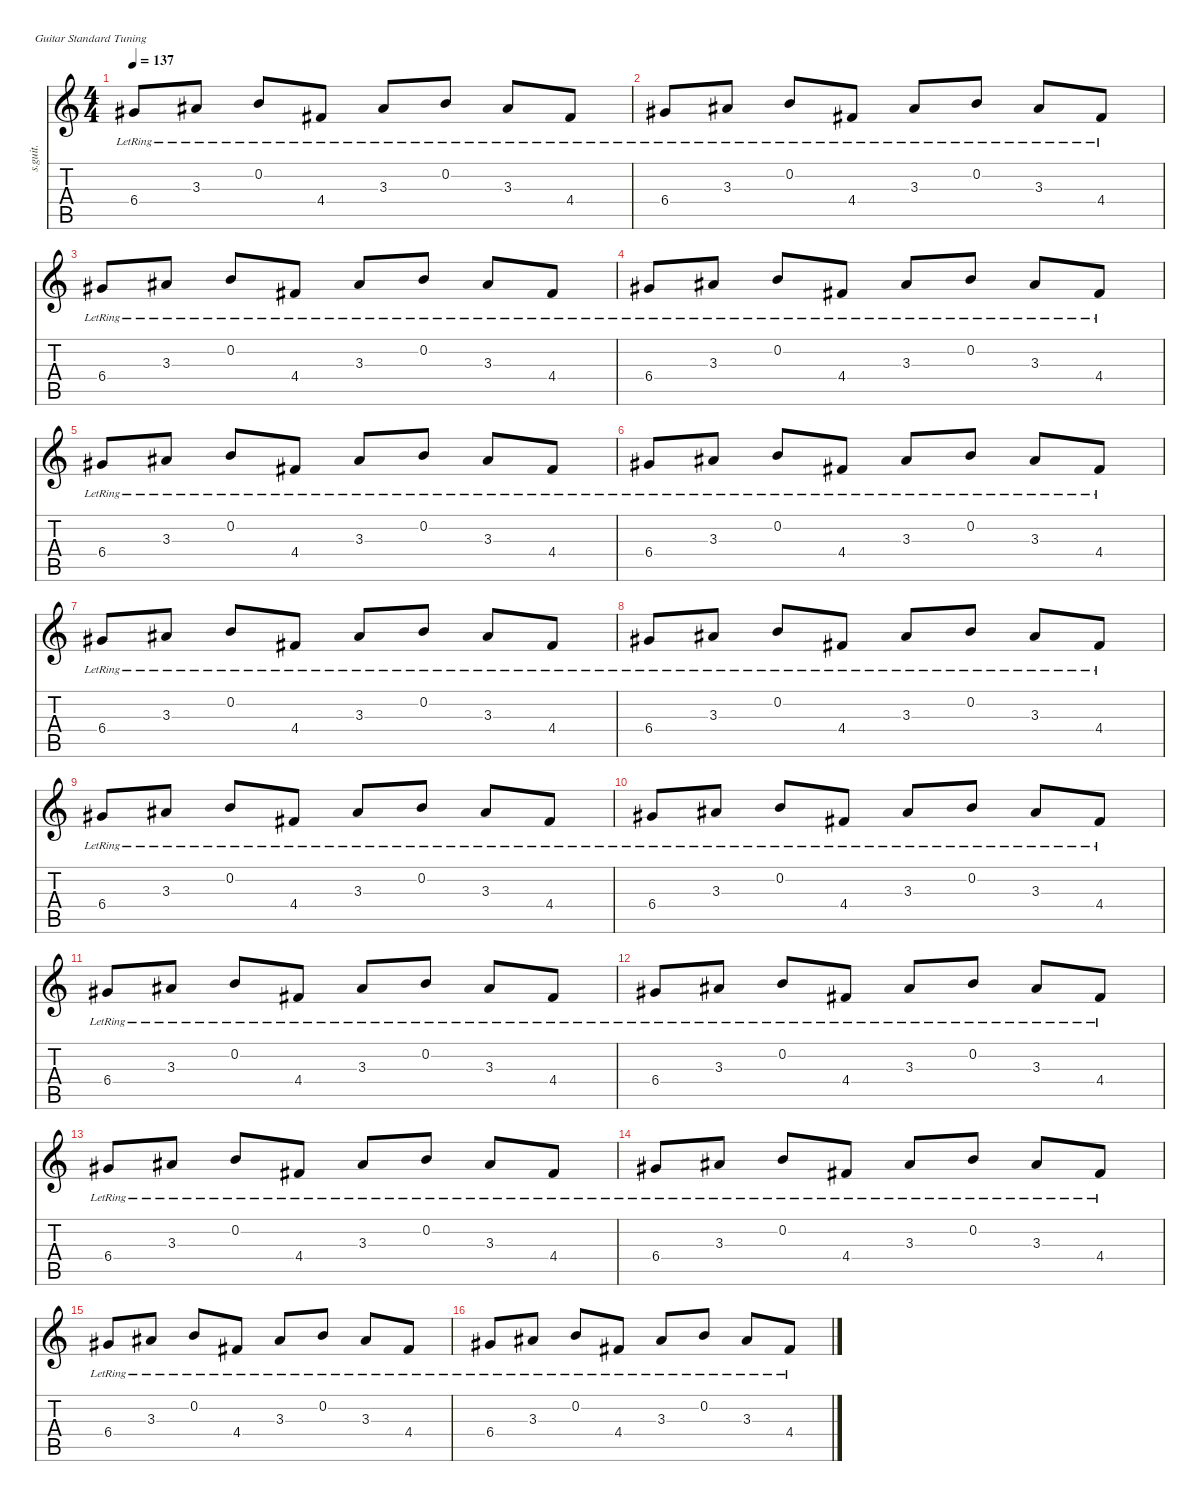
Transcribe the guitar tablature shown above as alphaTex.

\defaultSystemsLayout 4
\hideDynamics
\bracketExtendMode nobrackets
\otherSystemsTrackNameOrientation horizontal
\track ("Mikael Akerfeldt (Acoustic and Solo)" "s.guit.") {instrument acousticguitarsteel}
\staff {score tabs}
\tuning (E4 B3 G3 D3 A2 E2)
\ts (4 4)
\section ("" "")
\tempo 137
\clef g2
\ks c
6.4{lr acc #}.8{dy f beam Up} 3.3{lr acc #}.8{beam Up} 0.2{lr}.8{beam Up} 4.4{lr acc #}.8{beam Up} 3.3{lr acc #}.8{beam Up} 0.2{lr}.8{beam Up} 3.3{lr acc #}.8{beam Up} 4.4{lr acc #}.8{beam Up} |
6.4{lr acc #}.8{beam Up} 3.3{lr acc #}.8{beam Up} 0.2{lr}.8{beam Up} 4.4{lr acc #}.8{beam Up} 3.3{lr acc #}.8{beam Up} 0.2{lr}.8{beam Up} 3.3{lr acc #}.8{beam Up} 4.4{lr acc #}.8{beam Up} |
6.4{lr acc #}.8{beam Up} 3.3{lr acc #}.8{beam Up} 0.2{lr}.8{beam Up} 4.4{lr acc #}.8{beam Up} 3.3{lr acc #}.8{beam Up} 0.2{lr}.8{beam Up} 3.3{lr acc #}.8{beam Up} 4.4{lr acc #}.8{beam Up} |
6.4{lr acc #}.8{beam Up} 3.3{lr acc #}.8{beam Up} 0.2{lr}.8{beam Up} 4.4{lr acc #}.8{beam Up} 3.3{lr acc #}.8{beam Up} 0.2{lr}.8{beam Up} 3.3{lr acc #}.8{beam Up} 4.4{lr acc #}.8{beam Up} |
6.4{lr acc #}.8{beam Up} 3.3{lr acc #}.8{beam Up} 0.2{lr}.8{beam Up} 4.4{lr acc #}.8{beam Up} 3.3{lr acc #}.8{beam Up} 0.2{lr}.8{beam Up} 3.3{lr acc #}.8{beam Up} 4.4{lr acc #}.8{beam Up} |
6.4{lr acc #}.8{beam Up} 3.3{lr acc #}.8{beam Up} 0.2{lr}.8{beam Up} 4.4{lr acc #}.8{beam Up} 3.3{lr acc #}.8{beam Up} 0.2{lr}.8{beam Up} 3.3{lr acc #}.8{beam Up} 4.4{lr acc #}.8{beam Up} |
6.4{lr acc #}.8{beam Up} 3.3{lr acc #}.8{beam Up} 0.2{lr}.8{beam Up} 4.4{lr acc #}.8{beam Up} 3.3{lr acc #}.8{beam Up} 0.2{lr}.8{beam Up} 3.3{lr acc #}.8{beam Up} 4.4{lr acc #}.8{beam Up} |
6.4{lr acc #}.8{beam Up} 3.3{lr acc #}.8{beam Up} 0.2{lr}.8{beam Up} 4.4{lr acc #}.8{beam Up} 3.3{lr acc #}.8{beam Up} 0.2{lr}.8{beam Up} 3.3{lr acc #}.8{beam Up} 4.4{lr acc #}.8{beam Up} |
6.4{lr acc #}.8{beam Up} 3.3{lr acc #}.8{beam Up} 0.2{lr}.8{beam Up} 4.4{lr acc #}.8{beam Up} 3.3{lr acc #}.8{beam Up} 0.2{lr}.8{beam Up} 3.3{lr acc #}.8{beam Up} 4.4{lr acc #}.8{beam Up} |
6.4{lr acc #}.8{beam Up} 3.3{lr acc #}.8{beam Up} 0.2{lr}.8{beam Up} 4.4{lr acc #}.8{beam Up} 3.3{lr acc #}.8{beam Up} 0.2{lr}.8{beam Up} 3.3{lr acc #}.8{beam Up} 4.4{lr acc #}.8{beam Up} |
6.4{lr acc #}.8{beam Up} 3.3{lr acc #}.8{beam Up} 0.2{lr}.8{beam Up} 4.4{lr acc #}.8{beam Up} 3.3{lr acc #}.8{beam Up} 0.2{lr}.8{beam Up} 3.3{lr acc #}.8{beam Up} 4.4{lr acc #}.8{beam Up} |
6.4{lr acc #}.8{beam Up} 3.3{lr acc #}.8{beam Up} 0.2{lr}.8{beam Up} 4.4{lr acc #}.8{beam Up} 3.3{lr acc #}.8{beam Up} 0.2{lr}.8{beam Up} 3.3{lr acc #}.8{beam Up} 4.4{lr acc #}.8{beam Up} |
6.4{lr acc #}.8{beam Up} 3.3{lr acc #}.8{beam Up} 0.2{lr}.8{beam Up} 4.4{lr acc #}.8{beam Up} 3.3{lr acc #}.8{beam Up} 0.2{lr}.8{beam Up} 3.3{lr acc #}.8{beam Up} 4.4{lr acc #}.8{beam Up} |
6.4{lr acc #}.8{beam Up} 3.3{lr acc #}.8{beam Up} 0.2{lr}.8{beam Up} 4.4{lr acc #}.8{beam Up} 3.3{lr acc #}.8{beam Up} 0.2{lr}.8{beam Up} 3.3{lr acc #}.8{beam Up} 4.4{lr acc #}.8{beam Up} |
6.4{lr acc #}.8{beam Up} 3.3{lr acc #}.8{beam Up} 0.2{lr}.8{beam Up} 4.4{lr acc #}.8{beam Up} 3.3{lr acc #}.8{beam Up} 0.2{lr}.8{beam Up} 3.3{lr acc #}.8{beam Up} 4.4{lr acc #}.8{beam Up} |
6.4{lr acc #}.8{beam Up} 3.3{lr acc #}.8{beam Up} 0.2{lr}.8{beam Up} 4.4{lr acc #}.8{beam Up} 3.3{lr acc #}.8{beam Up} 0.2{lr}.8{beam Up} 3.3{lr acc #}.8{beam Up} 4.4{lr acc #}.8{beam Up}
